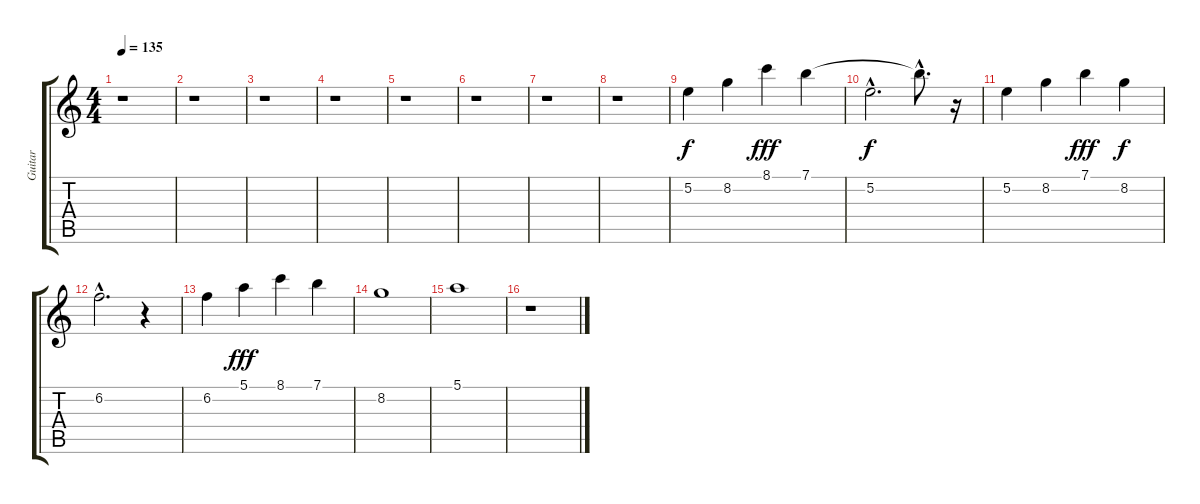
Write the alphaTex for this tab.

\track ("Guitar" "Guitar") {instrument overdrivenguitar}
\staff {score tabs}
\tuning (E4 B3 G3 D3 A2 E2) {hide}
\ts (4 4)
\tempo 135
\clef g2
\ks c
r.1{dy fff} |
r.1 |
r.1 |
r.1 |
r.1 |
r.1 |
r.1 |
r.1 |
5.2.4{dy f volume 9 balance 5 instrument overdrivenguitar} 8.2.4 8.1.4{dy fff} 7.1.4 |
5.2{hac}.2{d dy f} 7.1{hac t}.8{d} r.16 |
5.2.4 8.2.4 7.1.4{dy fff} 8.2.4{dy f} |
6.2{hac}.2{d} r.4 |
6.2.4 5.1.4{dy fff} 8.1.4 7.1.4 |
8.2.1 |
5.1.1 |
r.1
